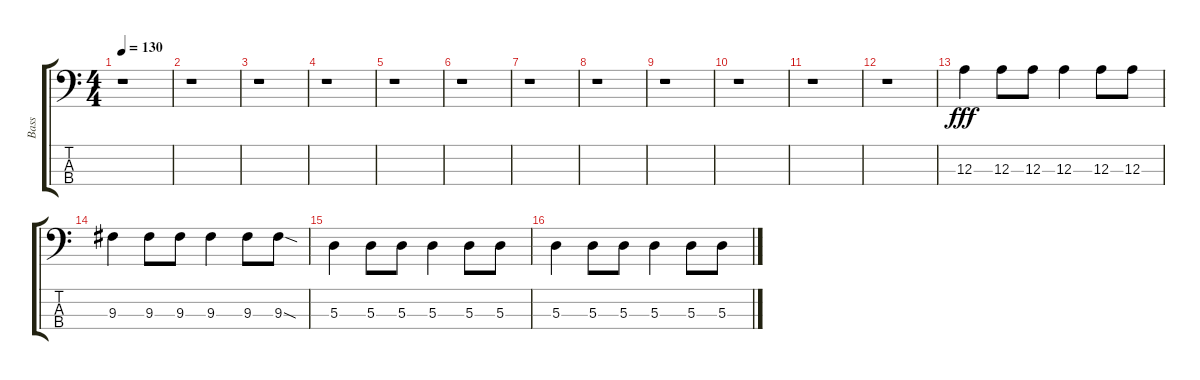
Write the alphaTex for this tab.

\track ("Bass" "Bass") {instrument electricbassfinger}
\staff {score tabs}
\tuning (G2 D2 A1 E1) {hide}
\ts (4 4)
\tempo 130
\clef f4
\ks c
r.1{dy fff instrument electricbassfinger} |
r.1 |
r.1 |
r.1 |
r.1 |
r.1 |
r.1 |
r.1 |
r.1 |
r.1 |
r.1 |
r.1 |
12.3.4 12.3.8 12.3.8 12.3.4 12.3.8 12.3.8 |
9.3.4 9.3.8 9.3.8 9.3.4 9.3.8 9.3{sod}.8 |
5.3.4 5.3.8 5.3.8 5.3.4 5.3.8 5.3.8 |
5.3.4 5.3.8 5.3.8 5.3.4 5.3.8 5.3.8
